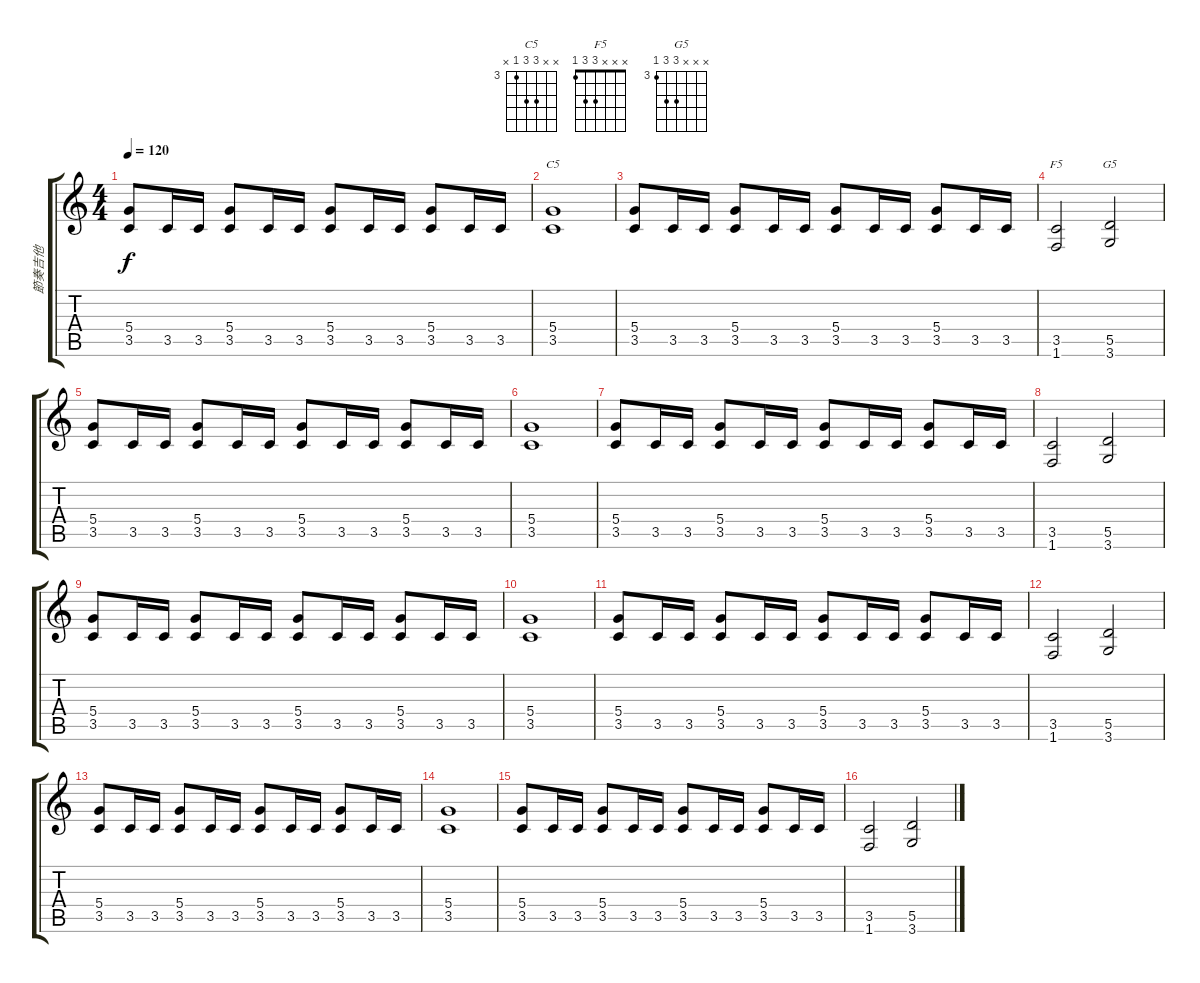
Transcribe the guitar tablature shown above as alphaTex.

\track ("節奏吉他" "節奏吉他") {instrument overdrivenguitar}
\staff {score tabs}
\tuning (E4 B3 G3 D3 A2 E2) {hide}
\chord ("C5" x x 5 5 3 x) {firstfret 3}
\chord ("F5" x x x 3 3 1)
\chord ("G5" x x x 5 5 3) {firstfret 3}
\ts (4 4)
\tempo 120
\clef g2
\ks c
(5.4 3.5).8{dy f} 3.5.16 3.5.16 (5.4 3.5).8 3.5.16 3.5.16 (5.4 3.5).8 3.5.16 3.5.16 (5.4 3.5).8 3.5.16 3.5.16 |
(5.4 3.5).1{ch "C5"} |
(5.4 3.5).8 3.5.16 3.5.16 (5.4 3.5).8 3.5.16 3.5.16 (5.4 3.5).8 3.5.16 3.5.16 (5.4 3.5).8 3.5.16 3.5.16 |
(3.5 1.6).2{ch "F5"} (5.5 3.6).2{ch "G5"} |
(5.4 3.5).8 3.5.16 3.5.16 (5.4 3.5).8 3.5.16 3.5.16 (5.4 3.5).8 3.5.16 3.5.16 (5.4 3.5).8 3.5.16 3.5.16 |
(5.4 3.5).1 |
(5.4 3.5).8 3.5.16 3.5.16 (5.4 3.5).8 3.5.16 3.5.16 (5.4 3.5).8 3.5.16 3.5.16 (5.4 3.5).8 3.5.16 3.5.16 |
(3.5 1.6).2 (5.5 3.6).2 |
(5.4 3.5).8 3.5.16 3.5.16 (5.4 3.5).8 3.5.16 3.5.16 (5.4 3.5).8 3.5.16 3.5.16 (5.4 3.5).8 3.5.16 3.5.16 |
(5.4 3.5).1 |
(5.4 3.5).8 3.5.16 3.5.16 (5.4 3.5).8 3.5.16 3.5.16 (5.4 3.5).8 3.5.16 3.5.16 (5.4 3.5).8 3.5.16 3.5.16 |
(3.5 1.6).2 (5.5 3.6).2 |
(5.4 3.5).8 3.5.16 3.5.16 (5.4 3.5).8 3.5.16 3.5.16 (5.4 3.5).8 3.5.16 3.5.16 (5.4 3.5).8 3.5.16 3.5.16 |
(5.4 3.5).1 |
(5.4 3.5).8 3.5.16 3.5.16 (5.4 3.5).8 3.5.16 3.5.16 (5.4 3.5).8 3.5.16 3.5.16 (5.4 3.5).8 3.5.16 3.5.16 |
(3.5 1.6).2 (5.5 3.6).2
